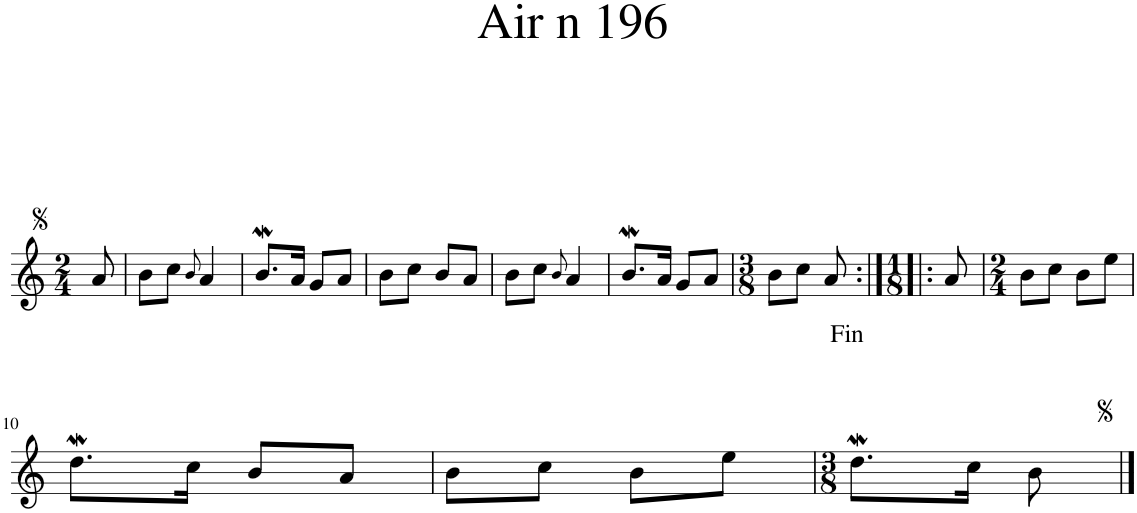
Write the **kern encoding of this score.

**kern
*part1
*staff1
*I"Piano
*I'Pno.
*clefG2
*k[]
*M2/4
=1
8a/
=2
8b\L
8cc\J
8qb/
4a/
=3
8.bW/L
16a/Jk
8g/L
8a/J
=4
8b\L
8cc\J
8b/L
8a/J
=5
8b\L
8cc\J
8qb/
4a/
=6
8.bW/L
16a/Jk
8g/L
8a/J
=7
*M3/8
8b\L
8cc\J
8a/
!LO:TX:b:t=Fin
=8:|!|:
*M1/8
8a/
=9
*M2/4
8b\L
8cc\J
8b\L
8ee\J
!!LO:LB:g=z
=10
8.ddW\L
16cc\Jk
8b/L
8a/J
=11
8b\L
8cc\J
8b\L
8ee\J
=12
*M3/8
8.ddW\L
16cc\Jk
8b\
==
*-
